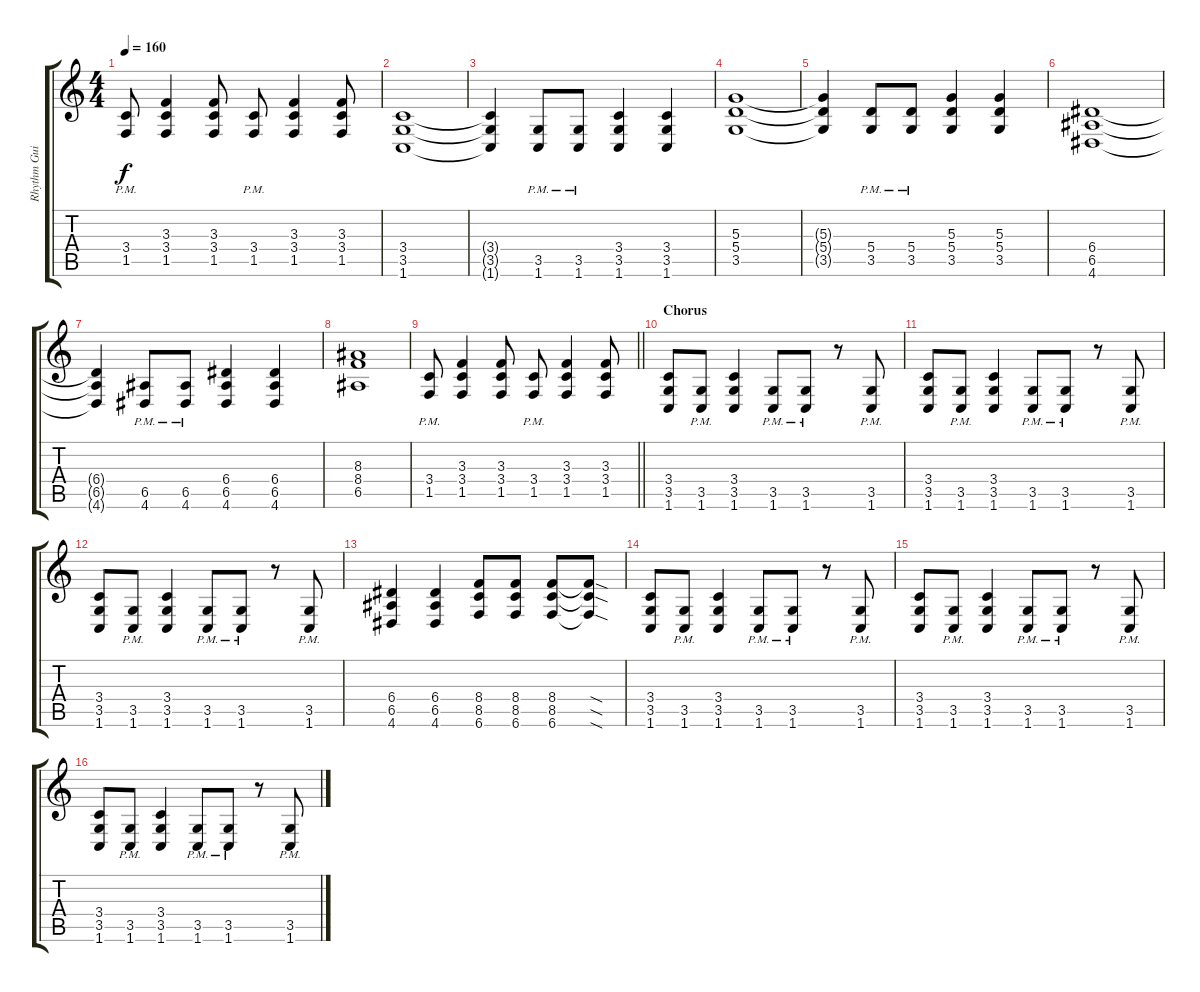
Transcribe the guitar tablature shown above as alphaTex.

\track ("Rhythm Guitar" "Rhythm Gui") {instrument electricguitarclean}
\staff {score tabs}
\tuning (B3 Gb3 D3 A2 E2 B1) {hide}
\ts (4 4)
\tempo 160
\clef g2
\ks c
(3.4{pm} 1.5{pm}).8{dy f} (3.3 3.4 1.5).4 (3.3 3.4 1.5).8 (3.4{pm} 1.5{pm}).8 (3.3 3.4 1.5).4 (3.3 3.4 1.5).8 |
(3.4 3.5 1.6).1 |
(3.4{t} 3.5{t} 1.6{t}).4 (3.5{pm} 1.6{pm}).8 (3.5{pm} 1.6{pm}).8 (3.4 3.5 1.6).4 (3.4 3.5 1.6).4 |
(5.3 5.4 3.5).1 |
(5.3{t} 5.4{t} 3.5{t}).4 (5.4{pm} 3.5{pm}).8 (5.4{pm} 3.5{pm}).8 (5.3 5.4 3.5).4 (5.3 5.4 3.5).4 |
(6.4 6.5 4.6).1 |
(6.4{t} 6.5{t} 4.6{t}).4 (6.5{pm} 4.6{pm}).8 (6.5{pm} 4.6{pm}).8 (6.4 6.5 4.6).4 (6.4 6.5 4.6).4 |
(8.3 8.4 6.5).1 |
\barLineRight lightlight
(3.4{pm} 1.5{pm}).8 (3.3 3.4 1.5).4 (3.3 3.4 1.5).8 (3.4{pm} 1.5{pm}).8 (3.3 3.4 1.5).4 (3.3 3.4 1.5).8 |
\section ("" "Chorus")
(3.4 3.5 1.6).8 (3.5{pm} 1.6{pm}).8 (3.4 3.5 1.6).4 (3.5{pm} 1.6{pm}).8 (3.5{pm} 1.6{pm}).8 r.8 (3.5{pm} 1.6{pm}).8 |
(3.4 3.5 1.6).8 (3.5{pm} 1.6{pm}).8 (3.4 3.5 1.6).4 (3.5{pm} 1.6{pm}).8 (3.5{pm} 1.6{pm}).8 r.8 (3.5{pm} 1.6{pm}).8 |
(3.4 3.5 1.6).8 (3.5{pm} 1.6{pm}).8 (3.4 3.5 1.6).4 (3.5{pm} 1.6{pm}).8 (3.5{pm} 1.6{pm}).8 r.8 (3.5{pm} 1.6{pm}).8 |
(6.4 6.5 4.6).4 (6.4 6.5 4.6).4 (8.4 8.5 6.6).8 (8.4 8.5 6.6).8 (8.4 8.5 6.6).8 (8.4{sod t} 8.5{sod t} 6.6{sod t}).8 |
(3.4 3.5 1.6).8 (3.5{pm} 1.6{pm}).8 (3.4 3.5 1.6).4 (3.5{pm} 1.6{pm}).8 (3.5{pm} 1.6{pm}).8 r.8 (3.5{pm} 1.6{pm}).8 |
(3.4 3.5 1.6).8 (3.5{pm} 1.6{pm}).8 (3.4 3.5 1.6).4 (3.5{pm} 1.6{pm}).8 (3.5{pm} 1.6{pm}).8 r.8 (3.5{pm} 1.6{pm}).8 |
(3.4 3.5 1.6).8 (3.5{pm} 1.6{pm}).8 (3.4 3.5 1.6).4 (3.5{pm} 1.6{pm}).8 (3.5{pm} 1.6{pm}).8 r.8 (3.5{pm} 1.6{pm}).8
